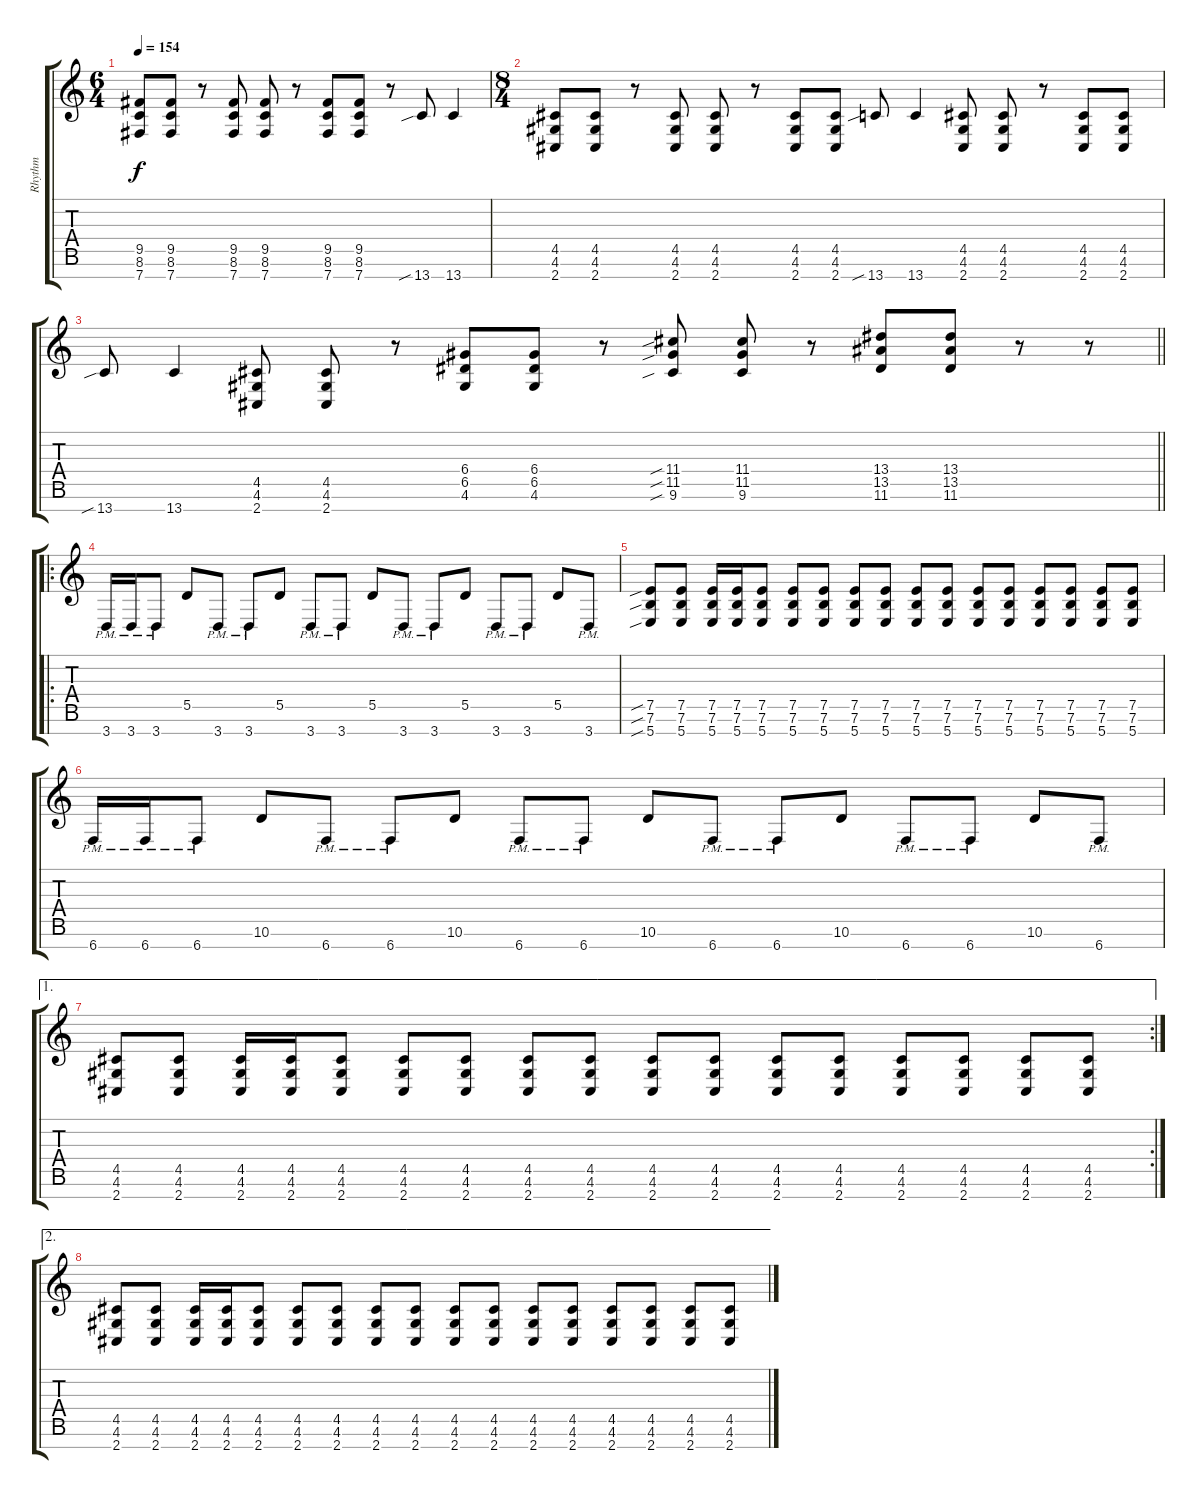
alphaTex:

\track ("Rhythm" "Rhythm") {instrument distortionguitar}
\staff {score tabs}
\tuning (E4 B3 G3 D3 A2 E2 B1) {hide}
\ts (6 4)
\tempo 154
\clef g2
\ks c
(9.5 8.6 7.7).8{dy f} (9.5 8.6 7.7).8 r.8 (9.5 8.6 7.7).8 (9.5 8.6 7.7).8 r.8 (9.5 8.6 7.7).8 (9.5 8.6 7.7).8 r.8 13.7{sib}.8 13.7.4 |
\ts (8 4)
(4.5 4.6 2.7).8 (4.5 4.6 2.7).8 r.8 (4.5 4.6 2.7).8 (4.5 4.6 2.7).8 r.8 (4.5 4.6 2.7).8 (4.5 4.6 2.7).8 13.7{sib}.8 13.7.4 (4.5 4.6 2.7).8 (4.5 4.6 2.7).8 r.8 (4.5 4.6 2.7).8 (4.5 4.6 2.7).8 |
\barLineRight lightlight
13.7{sib}.8 13.7.4 (4.5 4.6 2.7).8 (4.5 4.6 2.7).8 r.8 (6.4 6.5 4.6).8 (6.4 6.5 4.6).8 r.8 (11.4{sib} 11.5{sib} 9.6{sib}).8 (11.4 11.5 9.6).8 r.8 (13.4 13.5 11.6).8 (13.4 13.5 11.6).8 r.8 r.8 |
\ro
3.7{pm}.16 3.7{pm}.16 3.7{pm}.8 5.5.8 3.7{pm}.8 3.7{pm}.8 5.5.8 3.7{pm}.8 3.7{pm}.8 5.5.8 3.7{pm}.8 3.7{pm}.8 5.5.8 3.7{pm}.8 3.7{pm}.8 5.5.8 3.7{pm}.8 |
(7.5{sib} 7.6{sib} 5.7{sib}).8 (7.5 7.6 5.7).8 (7.5 7.6 5.7).16 (7.5 7.6 5.7).16 (7.5 7.6 5.7).8 (7.5 7.6 5.7).8 (7.5 7.6 5.7).8 (7.5 7.6 5.7).8 (7.5 7.6 5.7).8 (7.5 7.6 5.7).8 (7.5 7.6 5.7).8 (7.5 7.6 5.7).8 (7.5 7.6 5.7).8 (7.5 7.6 5.7).8 (7.5 7.6 5.7).8 (7.5 7.6 5.7).8 (7.5 7.6 5.7).8 |
6.7{pm}.16 6.7{pm}.16 6.7{pm}.8 10.6.8 6.7{pm}.8 6.7{pm}.8 10.6.8 6.7{pm}.8 6.7{pm}.8 10.6.8 6.7{pm}.8 6.7{pm}.8 10.6.8 6.7{pm}.8 6.7{pm}.8 10.6.8 6.7{pm}.8 |
\ae 1
\rc 2
(4.5 4.6 2.7).8 (4.5 4.6 2.7).8 (4.5 4.6 2.7).16 (4.5 4.6 2.7).16 (4.5 4.6 2.7).8 (4.5 4.6 2.7).8 (4.5 4.6 2.7).8 (4.5 4.6 2.7).8 (4.5 4.6 2.7).8 (4.5 4.6 2.7).8 (4.5 4.6 2.7).8 (4.5 4.6 2.7).8 (4.5 4.6 2.7).8 (4.5 4.6 2.7).8 (4.5 4.6 2.7).8 (4.5 4.6 2.7).8 (4.5 4.6 2.7).8 |
\ae 2
(4.5 4.6 2.7).8 (4.5 4.6 2.7).8 (4.5 4.6 2.7).16 (4.5 4.6 2.7).16 (4.5 4.6 2.7).8 (4.5 4.6 2.7).8 (4.5 4.6 2.7).8 (4.5 4.6 2.7).8 (4.5 4.6 2.7).8 (4.5 4.6 2.7).8 (4.5 4.6 2.7).8 (4.5 4.6 2.7).8 (4.5 4.6 2.7).8 (4.5 4.6 2.7).8 (4.5 4.6 2.7).8 (4.5 4.6 2.7).8 (4.5 4.6 2.7).8
